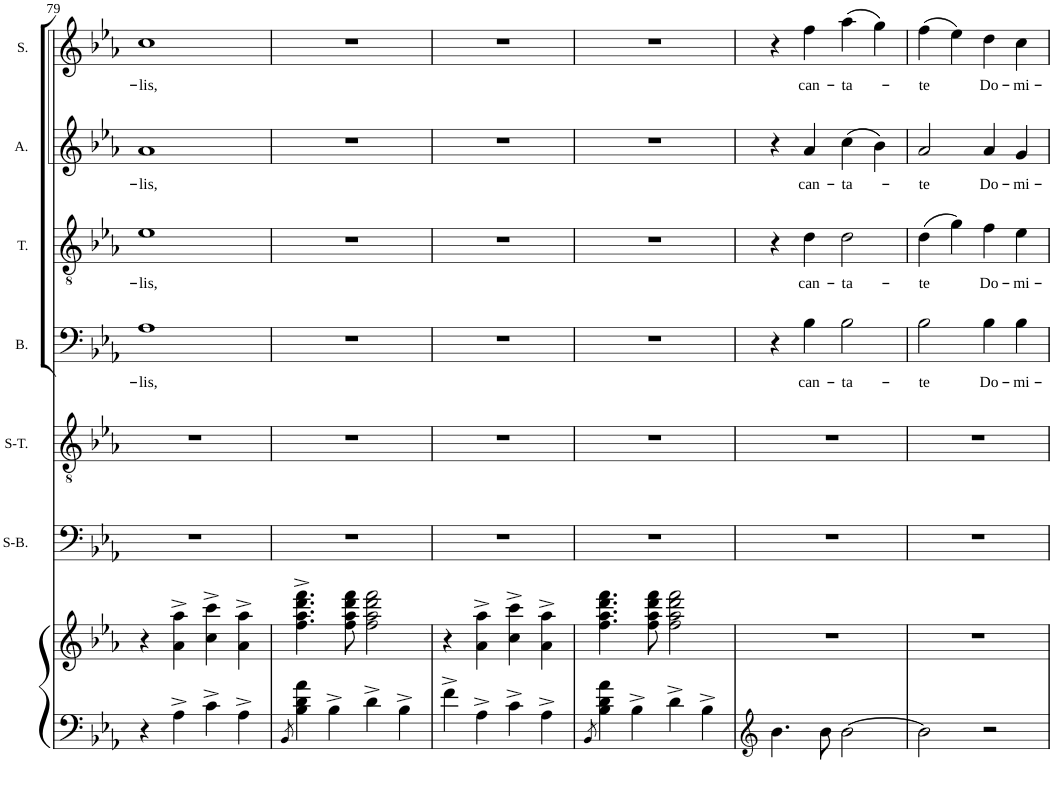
**kern	**kern	**kern	**kern	**kern	**text	**kern	**text	**kern	**text	**kern	**text
*part7	*part7	*part6	*part5	*part4	*part4	*part3	*part3	*part2	*part2	*part1	*part1
*staff8	*staff7	*staff6	*staff5	*staff4	*staff4	*staff3	*staff3	*staff2	*staff2	*staff1	*staff1
*	*	*I"Bariton Solo	*I"Tenor Solo	*I"Bass	*	*I"Tenor	*	*I"Alt	*	*I"Sopran	*
*	*	*	*	*I'B.	*	*I'T.	*	*I'A.	*	*I'S.	*
!!LO:PB:g=z
*clefF4	*clefG2	*clefF4	*clefGv2	*clefF4	*	*clefGv2	*	*clefG2	*	*clefG2	*
*k[b-e-a-]	*k[b-e-a-]	*k[b-e-a-]	*k[b-e-a-]	*k[b-e-a-]	*	*k[b-e-a-]	*	*k[b-e-a-]	*	*k[b-e-a-]	*
*E-:	*E-:	*E-:	*E-:	*E-:	*	*E-:	*	*E-:	*	*E-:	*
*M4/4	*M4/4	*M4/4	*M4/4	*M4/4	*	*M4/4	*	*M4/4	*	*M4/4	*
*met(c)	*met(c)	*met(c)	*met(c)	*met(c)	*	*met(c)	*	*met(c)	*	*met(c)	*
=79	=79	=79	=79	=79	=79	=79	=79	=79	=79	=79	=79
!	!	!	!	!	!LO:LY:b	!	!LO:LY:b	!	!LO:LY:b	!	!LO:LY:b
4r	4r	1r	1r	1A-	-lis,	1e-	-lis,	1a-	-lis,	1cc	-lis,
4A-^\	4a-\^ 4aa-\^	.	.	.	.	.	.	.	.	.	.
4c^\	4cc\^ 4ccc\^	.	.	.	.	.	.	.	.	.	.
4A-^\	4a-\^ 4aa-\^	.	.	.	.	.	.	.	.	.	.
=80	=80	=80	=80	=80	=80	=80	=80	=80	=80	=80	=80
8qBB-/	.	.	.	.	.	.	.	.	.	.	.
4B-\ 4d\ 4a-\	4.ff\^ 4.aa-\^ 4.ddd\^ 4.fff\^	1r	1r	1r	.	1r	.	1r	.	1r	.
4B-^\	.	.	.	.	.	.	.	.	.	.	.
.	8ff\ 8aa-\ 8ddd\ 8fff\	.	.	.	.	.	.	.	.	.	.
4d^\	2ff\ 2aa-\ 2ddd\ 2fff\	.	.	.	.	.	.	.	.	.	.
4B-^\	.	.	.	.	.	.	.	.	.	.	.
=81	=81	=81	=81	=81	=81	=81	=81	=81	=81	=81	=81
4f^\	4r	1r	1r	1r	.	1r	.	1r	.	1r	.
4A-^\	4a-\^ 4aa-\^	.	.	.	.	.	.	.	.	.	.
4c^\	4cc\^ 4ccc\^	.	.	.	.	.	.	.	.	.	.
4A-^\	4a-\^ 4aa-\^	.	.	.	.	.	.	.	.	.	.
=82	=82	=82	=82	=82	=82	=82	=82	=82	=82	=82	=82
8qBB-/	.	.	.	.	.	.	.	.	.	.	.
4B-\ 4d\ 4a-\	4.ff\ 4.aa-\ 4.ddd\ 4.fff\	1r	1r	1r	.	1r	.	1r	.	1r	.
4B-^\	.	.	.	.	.	.	.	.	.	.	.
.	8ff\ 8aa-\ 8ddd\ 8fff\	.	.	.	.	.	.	.	.	.	.
4d^\	2ff\ 2aa-\ 2ddd\ 2fff\	.	.	.	.	.	.	.	.	.	.
4B-^\	.	.	.	.	.	.	.	.	.	.	.
=83	=83	=83	=83	=83	=83	=83	=83	=83	=83	=83	=83
*clefG2	*	*	*	*	*	*	*	*	*	*	*
4.b-\	1r	1r	1r	4r	.	4r	.	4r	.	4r	.
!	!	!	!	!	!LO:LY:b	!	!LO:LY:b	!	!LO:LY:b	!	!LO:LY:b
.	.	.	.	4B-\	can-	4d\	can-	4a-/	can-	4ff\	can-
8b-\	.	.	.	.	.	.	.	.	.	.	.
!	!	!	!	!	!LO:LY:b	!	!LO:LY:b	!	!LO:LY:b	!	!LO:LY:b
[2b-\	.	.	.	2B-\	-ta-	2d\	-ta-	(4cc\	-ta-	(4aa-\	-ta-
.	.	.	.	.	.	.	.	4b-\)	.	4gg\)	.
=84	=84	=84	=84	=84	=84	=84	=84	=84	=84	=84	=84
!	!	!	!	!	!LO:LY:b	!	!LO:LY:b	!	!LO:LY:b	!	!LO:LY:b
2b-\]	1r	1r	1r	2B-\	-te	(4d\	-te	2a-/	-te	(4ff\	-te
.	.	.	.	.	.	4g\)	.	.	.	4ee-\)	.
!	!	!	!	!	!LO:LY:b	!	!LO:LY:b	!	!LO:LY:b	!	!LO:LY:b
2r	.	.	.	4B-\	Do-	4f\	Do-	4a-/	Do-	4dd\	Do-
!	!	!	!	!	!LO:LY:b	!	!LO:LY:b	!	!LO:LY:b	!	!LO:LY:b
.	.	.	.	4B-\	-mi-	4e-\	-mi-	4g/	-mi-	4cc\	-mi-
=	=	=	=	=	=	=	=	=	=	=	=
*-	*-	*-	*-	*-	*-	*-	*-	*-	*-	*-	*-
